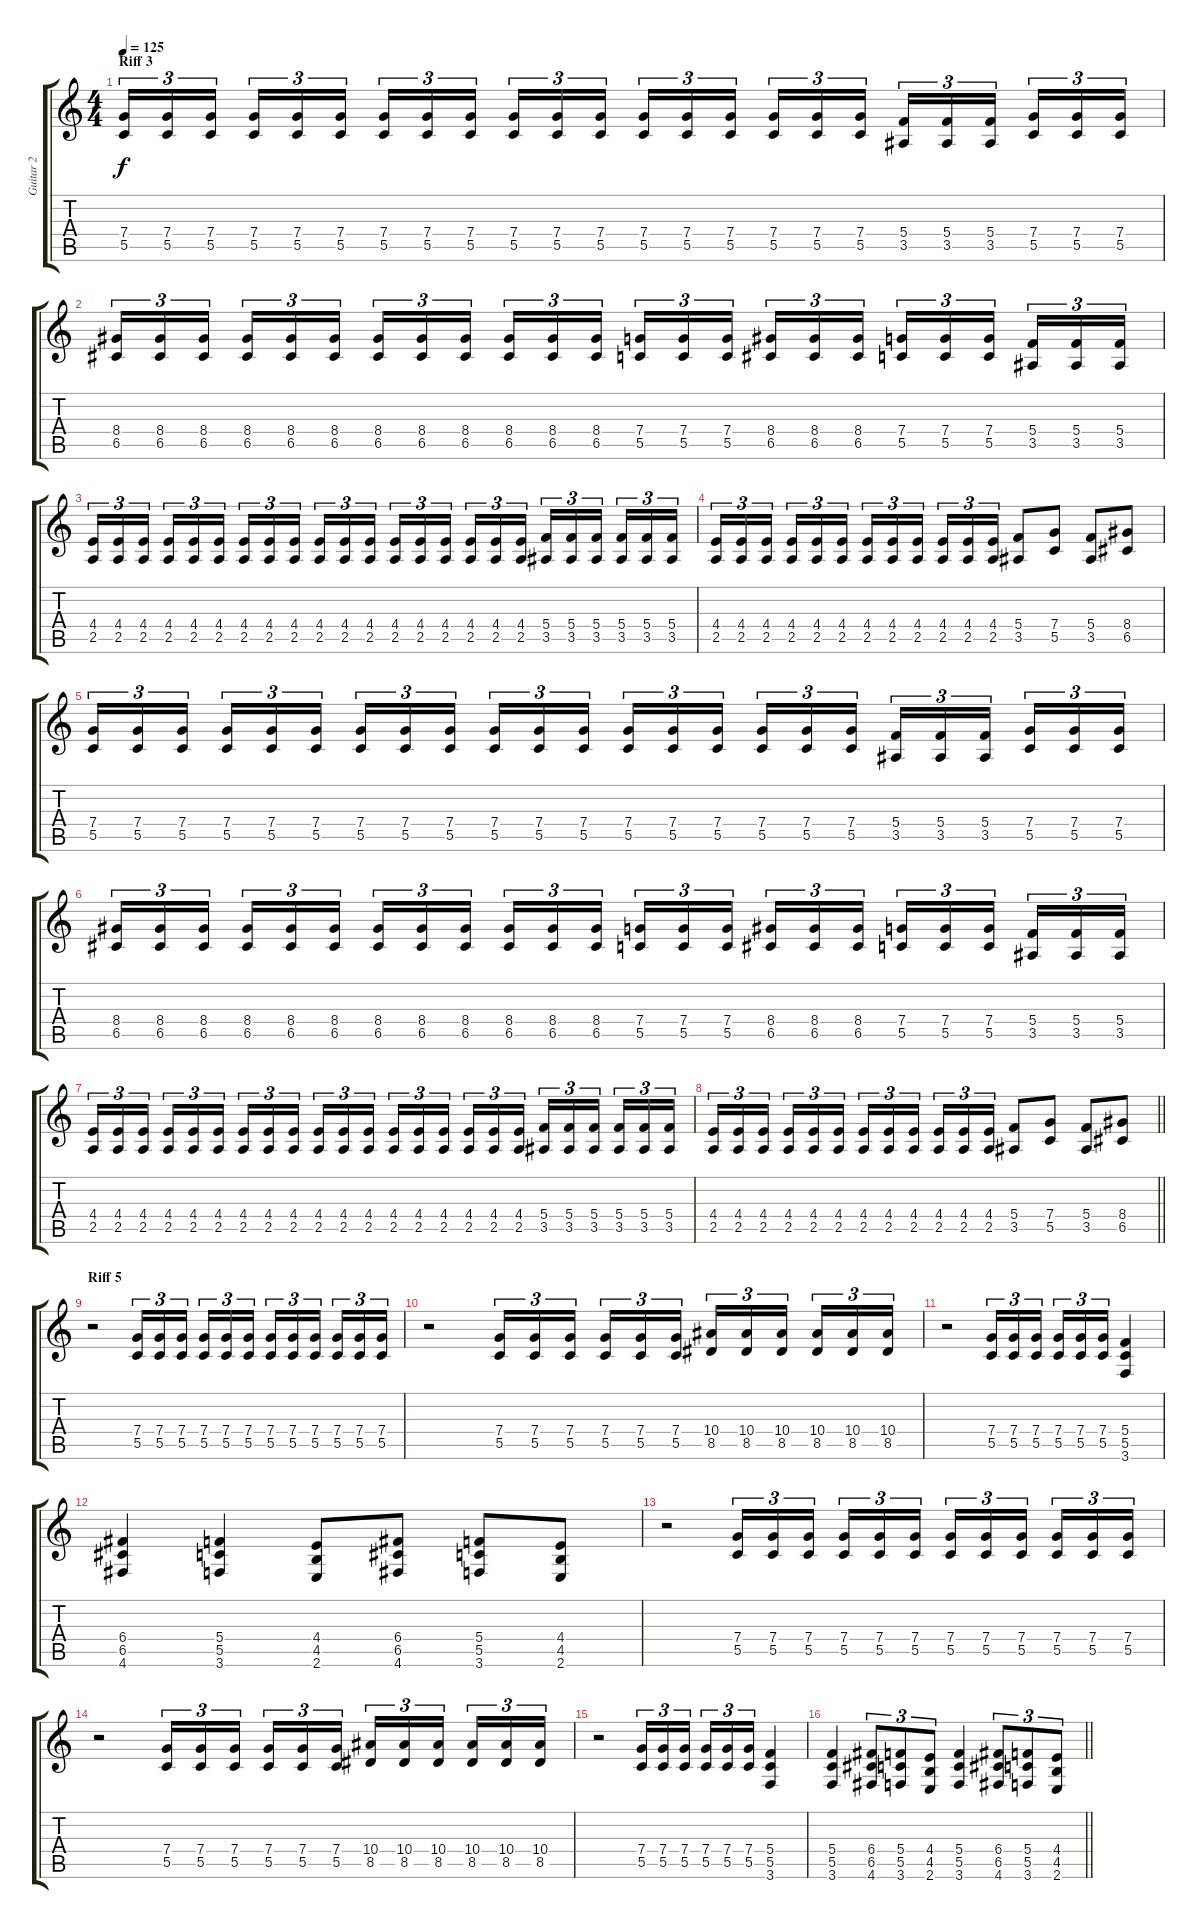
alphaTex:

\track ("Guitar 2" "Guitar 2") {instrument distortionguitar}
\staff {score tabs}
\tuning (D4 A3 F3 C3 G2 D2) {hide}
\ts (4 4)
\section ("" "Riff 3")
\tempo 125
\clef g2
\ks c
(7.4 5.5).16{tu (3 2) dy f} (7.4 5.5).16{tu (3 2)} (7.4 5.5).16{tu (3 2) beam splitsecondary} (7.4 5.5).16{tu (3 2)} (7.4 5.5).16{tu (3 2)} (7.4 5.5).16{tu (3 2)} (7.4 5.5).16{tu (3 2)} (7.4 5.5).16{tu (3 2)} (7.4 5.5).16{tu (3 2) beam splitsecondary} (7.4 5.5).16{tu (3 2)} (7.4 5.5).16{tu (3 2)} (7.4 5.5).16{tu (3 2)} (7.4 5.5).16{tu (3 2)} (7.4 5.5).16{tu (3 2)} (7.4 5.5).16{tu (3 2) beam splitsecondary} (7.4 5.5).16{tu (3 2)} (7.4 5.5).16{tu (3 2)} (7.4 5.5).16{tu (3 2)} (5.4 3.5).16{tu (3 2)} (5.4 3.5).16{tu (3 2)} (5.4 3.5).16{tu (3 2) beam splitsecondary} (7.4 5.5).16{tu (3 2)} (7.4 5.5).16{tu (3 2)} (7.4 5.5).16{tu (3 2)} |
(8.4 6.5).16{tu (3 2)} (8.4 6.5).16{tu (3 2)} (8.4 6.5).16{tu (3 2) beam splitsecondary} (8.4 6.5).16{tu (3 2)} (8.4 6.5).16{tu (3 2)} (8.4 6.5).16{tu (3 2)} (8.4 6.5).16{tu (3 2)} (8.4 6.5).16{tu (3 2)} (8.4 6.5).16{tu (3 2) beam splitsecondary} (8.4 6.5).16{tu (3 2)} (8.4 6.5).16{tu (3 2)} (8.4 6.5).16{tu (3 2)} (7.4 5.5).16{tu (3 2)} (7.4 5.5).16{tu (3 2)} (7.4 5.5).16{tu (3 2) beam splitsecondary} (8.4 6.5).16{tu (3 2)} (8.4 6.5).16{tu (3 2)} (8.4 6.5).16{tu (3 2)} (7.4 5.5).16{tu (3 2)} (7.4 5.5).16{tu (3 2)} (7.4 5.5).16{tu (3 2) beam splitsecondary} (5.4 3.5).16{tu (3 2)} (5.4 3.5).16{tu (3 2)} (5.4 3.5).16{tu (3 2)} |
(4.4 2.5).16{tu (3 2)} (4.4 2.5).16{tu (3 2)} (4.4 2.5).16{tu (3 2) beam splitsecondary} (4.4 2.5).16{tu (3 2)} (4.4 2.5).16{tu (3 2)} (4.4 2.5).16{tu (3 2)} (4.4 2.5).16{tu (3 2)} (4.4 2.5).16{tu (3 2)} (4.4 2.5).16{tu (3 2) beam splitsecondary} (4.4 2.5).16{tu (3 2)} (4.4 2.5).16{tu (3 2)} (4.4 2.5).16{tu (3 2)} (4.4 2.5).16{tu (3 2)} (4.4 2.5).16{tu (3 2)} (4.4 2.5).16{tu (3 2) beam splitsecondary} (4.4 2.5).16{tu (3 2)} (4.4 2.5).16{tu (3 2)} (4.4 2.5).16{tu (3 2)} (5.4 3.5).16{tu (3 2)} (5.4 3.5).16{tu (3 2)} (5.4 3.5).16{tu (3 2) beam splitsecondary} (5.4 3.5).16{tu (3 2)} (5.4 3.5).16{tu (3 2)} (5.4 3.5).16{tu (3 2)} |
(4.4 2.5).16{tu (3 2)} (4.4 2.5).16{tu (3 2)} (4.4 2.5).16{tu (3 2) beam splitsecondary} (4.4 2.5).16{tu (3 2)} (4.4 2.5).16{tu (3 2)} (4.4 2.5).16{tu (3 2)} (4.4 2.5).16{tu (3 2)} (4.4 2.5).16{tu (3 2)} (4.4 2.5).16{tu (3 2) beam splitsecondary} (4.4 2.5).16{tu (3 2)} (4.4 2.5).16{tu (3 2)} (4.4 2.5).16{tu (3 2)} (5.4 3.5).8 (7.4 5.5).8 (5.4 3.5).8 (8.4 6.5).8 |
(7.4 5.5).16{tu (3 2)} (7.4 5.5).16{tu (3 2)} (7.4 5.5).16{tu (3 2) beam splitsecondary} (7.4 5.5).16{tu (3 2)} (7.4 5.5).16{tu (3 2)} (7.4 5.5).16{tu (3 2)} (7.4 5.5).16{tu (3 2)} (7.4 5.5).16{tu (3 2)} (7.4 5.5).16{tu (3 2) beam splitsecondary} (7.4 5.5).16{tu (3 2)} (7.4 5.5).16{tu (3 2)} (7.4 5.5).16{tu (3 2)} (7.4 5.5).16{tu (3 2)} (7.4 5.5).16{tu (3 2)} (7.4 5.5).16{tu (3 2) beam splitsecondary} (7.4 5.5).16{tu (3 2)} (7.4 5.5).16{tu (3 2)} (7.4 5.5).16{tu (3 2)} (5.4 3.5).16{tu (3 2)} (5.4 3.5).16{tu (3 2)} (5.4 3.5).16{tu (3 2) beam splitsecondary} (7.4 5.5).16{tu (3 2)} (7.4 5.5).16{tu (3 2)} (7.4 5.5).16{tu (3 2)} |
(8.4 6.5).16{tu (3 2)} (8.4 6.5).16{tu (3 2)} (8.4 6.5).16{tu (3 2) beam splitsecondary} (8.4 6.5).16{tu (3 2)} (8.4 6.5).16{tu (3 2)} (8.4 6.5).16{tu (3 2)} (8.4 6.5).16{tu (3 2)} (8.4 6.5).16{tu (3 2)} (8.4 6.5).16{tu (3 2) beam splitsecondary} (8.4 6.5).16{tu (3 2)} (8.4 6.5).16{tu (3 2)} (8.4 6.5).16{tu (3 2)} (7.4 5.5).16{tu (3 2)} (7.4 5.5).16{tu (3 2)} (7.4 5.5).16{tu (3 2) beam splitsecondary} (8.4 6.5).16{tu (3 2)} (8.4 6.5).16{tu (3 2)} (8.4 6.5).16{tu (3 2)} (7.4 5.5).16{tu (3 2)} (7.4 5.5).16{tu (3 2)} (7.4 5.5).16{tu (3 2) beam splitsecondary} (5.4 3.5).16{tu (3 2)} (5.4 3.5).16{tu (3 2)} (5.4 3.5).16{tu (3 2)} |
(4.4 2.5).16{tu (3 2)} (4.4 2.5).16{tu (3 2)} (4.4 2.5).16{tu (3 2) beam splitsecondary} (4.4 2.5).16{tu (3 2)} (4.4 2.5).16{tu (3 2)} (4.4 2.5).16{tu (3 2)} (4.4 2.5).16{tu (3 2)} (4.4 2.5).16{tu (3 2)} (4.4 2.5).16{tu (3 2) beam splitsecondary} (4.4 2.5).16{tu (3 2)} (4.4 2.5).16{tu (3 2)} (4.4 2.5).16{tu (3 2)} (4.4 2.5).16{tu (3 2)} (4.4 2.5).16{tu (3 2)} (4.4 2.5).16{tu (3 2) beam splitsecondary} (4.4 2.5).16{tu (3 2)} (4.4 2.5).16{tu (3 2)} (4.4 2.5).16{tu (3 2)} (5.4 3.5).16{tu (3 2)} (5.4 3.5).16{tu (3 2)} (5.4 3.5).16{tu (3 2) beam splitsecondary} (5.4 3.5).16{tu (3 2)} (5.4 3.5).16{tu (3 2)} (5.4 3.5).16{tu (3 2)} |
\barLineRight lightlight
(4.4 2.5).16{tu (3 2)} (4.4 2.5).16{tu (3 2)} (4.4 2.5).16{tu (3 2) beam splitsecondary} (4.4 2.5).16{tu (3 2)} (4.4 2.5).16{tu (3 2)} (4.4 2.5).16{tu (3 2)} (4.4 2.5).16{tu (3 2)} (4.4 2.5).16{tu (3 2)} (4.4 2.5).16{tu (3 2) beam splitsecondary} (4.4 2.5).16{tu (3 2)} (4.4 2.5).16{tu (3 2)} (4.4 2.5).16{tu (3 2)} (5.4 3.5).8 (7.4 5.5).8 (5.4 3.5).8 (8.4 6.5).8 |
\section ("" "Riff 5")
r.2 (7.4 5.5).16{tu (3 2)} (7.4 5.5).16{tu (3 2)} (7.4 5.5).16{tu (3 2) beam splitsecondary} (7.4 5.5).16{tu (3 2)} (7.4 5.5).16{tu (3 2)} (7.4 5.5).16{tu (3 2)} (7.4 5.5).16{tu (3 2)} (7.4 5.5).16{tu (3 2)} (7.4 5.5).16{tu (3 2) beam splitsecondary} (7.4 5.5).16{tu (3 2)} (7.4 5.5).16{tu (3 2)} (7.4 5.5).16{tu (3 2)} |
r.2 (7.4 5.5).16{tu (3 2)} (7.4 5.5).16{tu (3 2)} (7.4 5.5).16{tu (3 2) beam splitsecondary} (7.4 5.5).16{tu (3 2)} (7.4 5.5).16{tu (3 2)} (7.4 5.5).16{tu (3 2)} (10.4 8.5).16{tu (3 2)} (10.4 8.5).16{tu (3 2)} (10.4 8.5).16{tu (3 2) beam splitsecondary} (10.4 8.5).16{tu (3 2)} (10.4 8.5).16{tu (3 2)} (10.4 8.5).16{tu (3 2)} |
r.2 (7.4 5.5).16{tu (3 2)} (7.4 5.5).16{tu (3 2)} (7.4 5.5).16{tu (3 2) beam splitsecondary} (7.4 5.5).16{tu (3 2)} (7.4 5.5).16{tu (3 2)} (7.4 5.5).16{tu (3 2)} (5.4 5.5 3.6).4 |
(6.4 6.5 4.6).4 (5.4 5.5 3.6).4 (4.4 4.5 2.6).8 (6.4 6.5 4.6).8 (5.4 5.5 3.6).8 (4.4 4.5 2.6).8 |
r.2 (7.4 5.5).16{tu (3 2)} (7.4 5.5).16{tu (3 2)} (7.4 5.5).16{tu (3 2) beam splitsecondary} (7.4 5.5).16{tu (3 2)} (7.4 5.5).16{tu (3 2)} (7.4 5.5).16{tu (3 2)} (7.4 5.5).16{tu (3 2)} (7.4 5.5).16{tu (3 2)} (7.4 5.5).16{tu (3 2) beam splitsecondary} (7.4 5.5).16{tu (3 2)} (7.4 5.5).16{tu (3 2)} (7.4 5.5).16{tu (3 2)} |
r.2 (7.4 5.5).16{tu (3 2)} (7.4 5.5).16{tu (3 2)} (7.4 5.5).16{tu (3 2) beam splitsecondary} (7.4 5.5).16{tu (3 2)} (7.4 5.5).16{tu (3 2)} (7.4 5.5).16{tu (3 2)} (10.4 8.5).16{tu (3 2)} (10.4 8.5).16{tu (3 2)} (10.4 8.5).16{tu (3 2) beam splitsecondary} (10.4 8.5).16{tu (3 2)} (10.4 8.5).16{tu (3 2)} (10.4 8.5).16{tu (3 2)} |
r.2 (7.4 5.5).16{tu (3 2)} (7.4 5.5).16{tu (3 2)} (7.4 5.5).16{tu (3 2) beam splitsecondary} (7.4 5.5).16{tu (3 2)} (7.4 5.5).16{tu (3 2)} (7.4 5.5).16{tu (3 2)} (5.4 5.5 3.6).4 |
\barLineRight lightlight
(5.4 5.5 3.6).4 (6.4 6.5 4.6).8{tu (3 2)} (5.4 5.5 3.6).8{tu (3 2)} (4.4 4.5 2.6).8{tu (3 2)} (5.4 5.5 3.6).4 (6.4 6.5 4.6).8{tu (3 2)} (5.4 5.5 3.6).8{tu (3 2)} (4.4 4.5 2.6).8{tu (3 2)}
